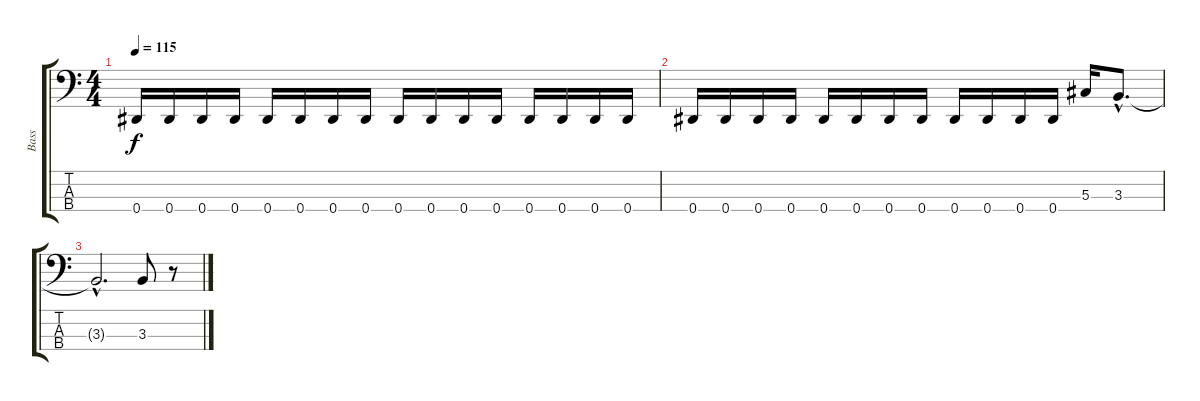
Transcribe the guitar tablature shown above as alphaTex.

\track ("Bass" "Bass") {instrument electricbasspick}
\staff {score tabs}
\tuning (Gb2 Db2 Ab1 Eb1) {hide}
\ts (4 4)
\tempo 115
\clef f4
\ks c
0.4.16{dy f} 0.4.16 0.4.16 0.4.16 0.4.16 0.4.16 0.4.16 0.4.16 0.4.16 0.4.16 0.4.16 0.4.16 0.4.16 0.4.16 0.4.16 0.4.16 |
0.4.16 0.4.16 0.4.16 0.4.16 0.4.16 0.4.16 0.4.16 0.4.16 0.4.16 0.4.16 0.4.16 0.4.16 5.3.16 3.3{hac}.8{d} |
3.3{hac t}.2{d} 3.3.8 r.8
